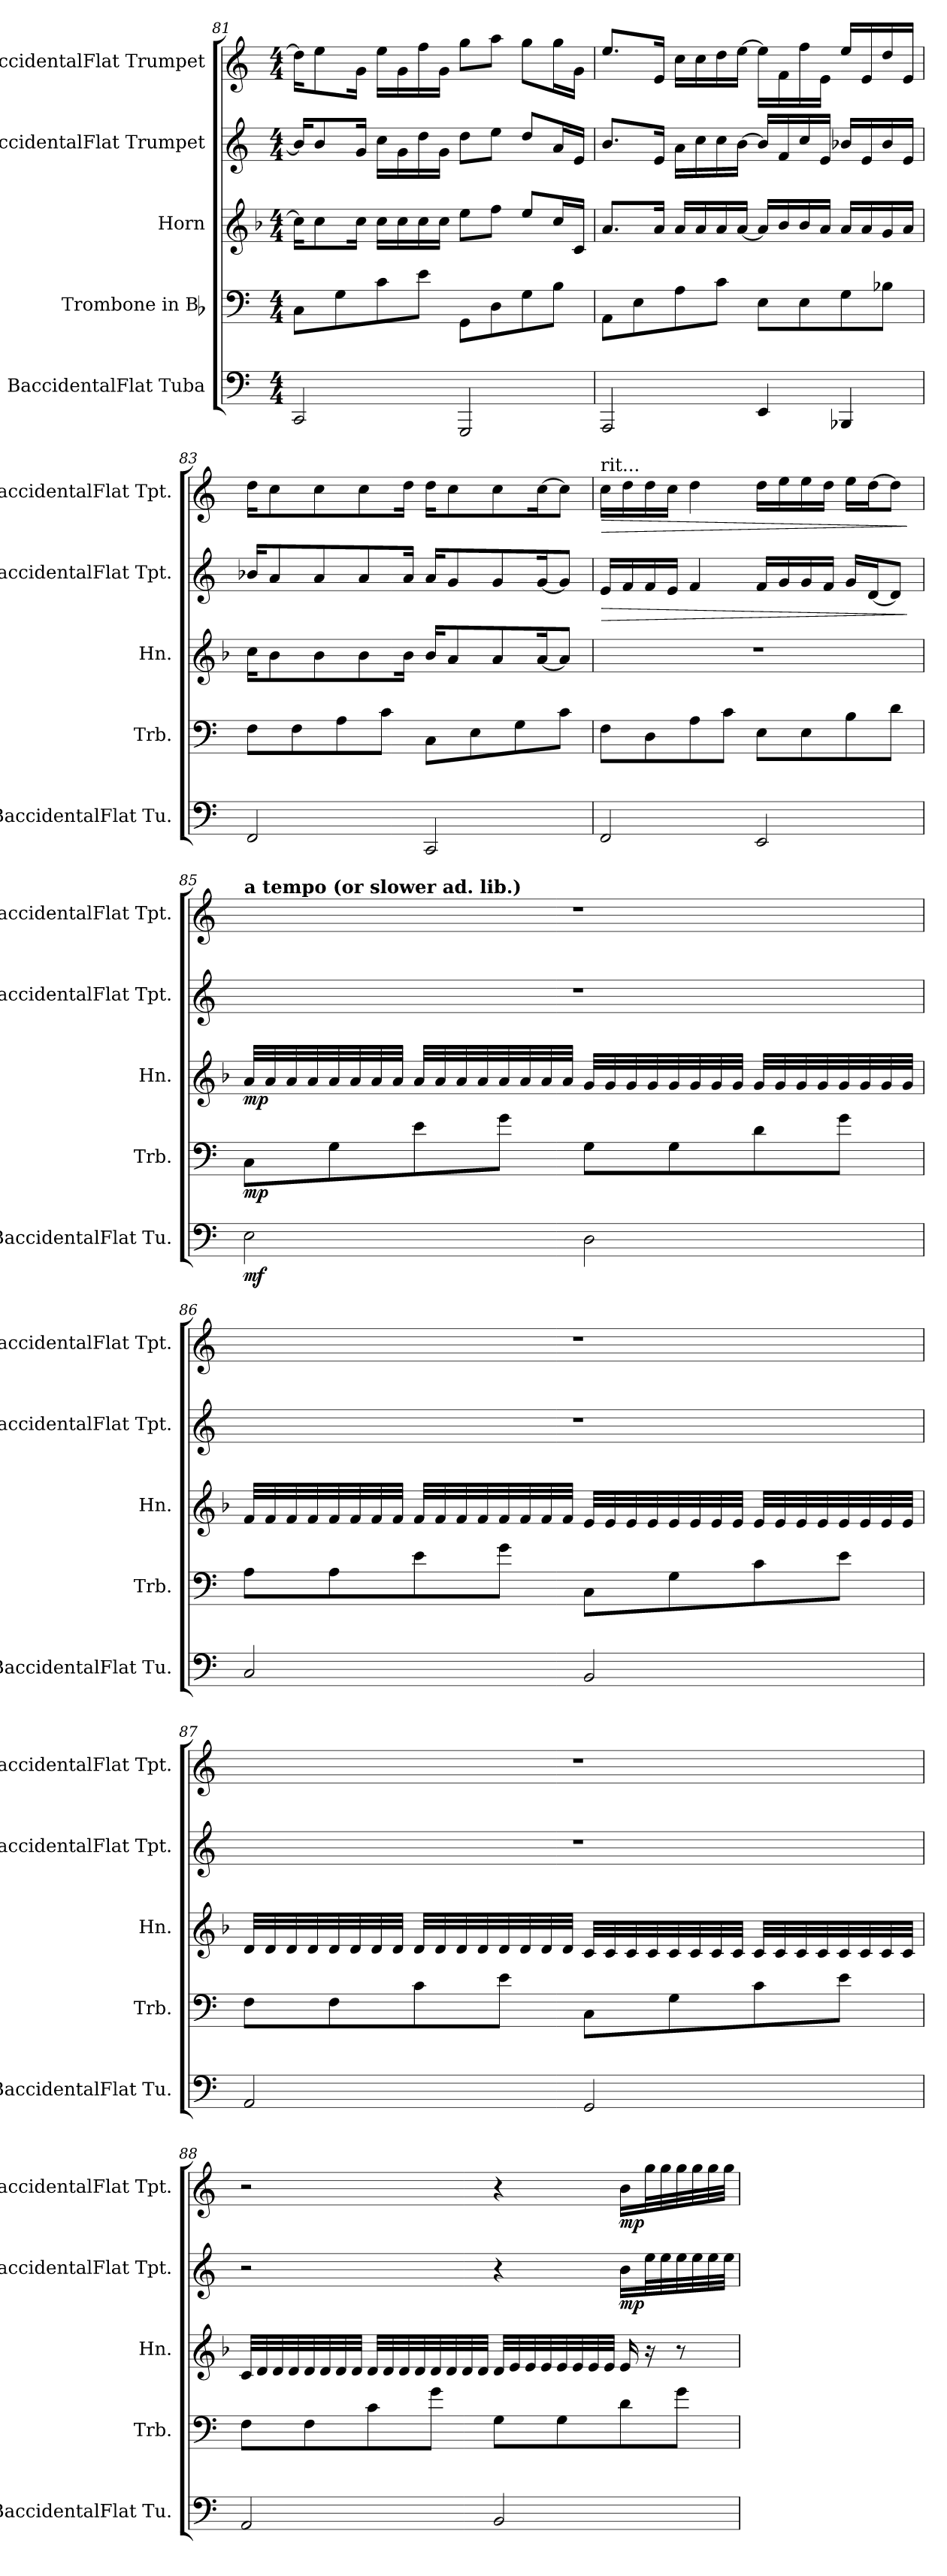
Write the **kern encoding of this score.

**kern	**dynam	**kern	**dynam	**kern	**dynam	**kern	**dynam	**kern	**dynam
*part5	*part5	*part4	*part4	*part3	*part3	*part2	*part2	*part1	*part1
*staff5	*staff5	*staff4	*staff4	*staff3	*staff3	*staff2	*staff2	*staff1	*staff1
*I"BaccidentalFlat Tuba	*	*I"Trombone in Bb	*	*I"Horn	*	*I"BaccidentalFlat Trumpet	*	*I"BaccidentalFlat Trumpet	*
*I'BaccidentalFlat Tu.	*	*I'Trb.	*	*I'Hn.	*	*I'BaccidentalFlat Tpt.	*	*I'BaccidentalFlat Tpt.	*
*clefF4	*	*clefF4	*	*clefG2	*	*clefG2	*	*clefG2	*
*ITrd1c2	*	*ITrd1c2	*	*ITrd4c7	*	*ITrd1c2	*	*ITrd1c2	*
*k[b-e-]	*	*k[b-e-]	*	*k[b-e-]	*	*k[b-e-]	*	*k[b-e-]	*
*M4/4	*	*M4/4	*	*M4/4	*	*M4/4	*	*M4/4	*
=81	=81	=81	=81	=81	=81	=81	=81	=81	=81
2BBB-/	.	8BB-\L	.	16f\KL]	.	16a/KL]	.	16cc\KL]	.
.	.	.	.	8f\	.	8a/	.	8dd\	.
.	.	8F\	.	.	.	.	.	.	.
.	.	.	.	16f\Jk	.	16f/Jk	.	16f\Jk	.
.	.	8B-\	.	16f\LL	.	16b-\LL	.	16dd\LL	.
.	.	.	.	16f\	.	16f\	.	16f\	.
.	.	8d\J	.	16f\	.	16cc\	.	16ee-\	.
.	.	.	.	16f\JJ	.	16f\JJ	.	16f\JJ	.
2FFF/	.	8FF\L	.	8a\L	.	8cc\L	.	8ff\L	.
.	.	8C\	.	8b-\J	.	8dd\J	.	8gg\J	.
.	.	8F\	.	8a/L	.	8cc/L	.	8ff\L	.
.	.	8A\J	.	16f/L	.	16g/L	.	16ff\L	.
.	.	.	.	16F/JJ	.	16d/JJ	.	16f\JJ	.
=82	=82	=82	=82	=82	=82	=82	=82	=82	=82
2GGG/	.	8GG\L	.	8.d/L	.	8.a/L	.	8.dd/L	.
.	.	8D\	.	.	.	.	.	.	.
.	.	.	.	16d/Jk	.	16d/Jk	.	16d/Jk	.
.	.	8G\	.	16d/LL	.	16g\LL	.	16b-\LL	.
.	.	.	.	16d/	.	16b-\	.	16b-\	.
.	.	8B-\J	.	16d/	.	16b-\	.	16cc\	.
.	.	.	.	[16d/JJ	.	[16a\JJ	.	[16dd\JJ	.
4DD/	.	8D\L	.	16d/LL]	.	16a/LL]	.	16dd\LL]	.
.	.	.	.	16e-/	.	16e-/	.	16e-\	.
.	.	8D\	.	16e-/	.	16b-/	.	16ee-\	.
.	.	.	.	16d/JJ	.	16d/JJ	.	16d\JJ	.
4AAA-X/	.	8F\	.	16d/LL	.	16a-X/LL	.	16dd/LL	.
.	.	.	.	16d/	.	16d/	.	16d/	.
.	.	8A-X\J	.	16c/	.	16a-/	.	16cc/	.
.	.	.	.	16d/JJ	.	16d/JJ	.	16d/JJ	.
!!LO:LB:g=z
=83	=83	=83	=83	=83	=83	=83	=83	=83	=83
2EE-/	.	8E-\L	.	16f\KL	.	16a-X/KL	.	16cc\KL	.
.	.	.	.	8e-\	.	8g/	.	8b-\	.
.	.	8E-\	.	.	.	.	.	.	.
.	.	.	.	8e-\	.	8g/	.	8b-\	.
.	.	8G\	.	.	.	.	.	.	.
.	.	.	.	8e-\	.	8g/	.	8b-\	.
.	.	8B-\J	.	.	.	.	.	.	.
.	.	.	.	16e-\Jk	.	16g/Jk	.	16cc\Jk	.
2BBB-/	.	8BB-\L	.	16e-/KL	.	16g/KL	.	16cc\KL	.
.	.	.	.	8d/	.	8f/	.	8b-\	.
.	.	8D\	.	.	.	.	.	.	.
.	.	.	.	8d/	.	8f/	.	8b-\	.
.	.	8F\	.	.	.	.	.	.	.
.	.	.	.	[16d/K	.	[16f/K	.	[16b-\K	.
.	.	8B-\J	.	8d/J]	.	8f/J]	.	8b-\J]	.
=84	=84	=84	=84	=84	=84	=84	=84	=84	=84
!	!	!	!	!	!	!	!	!LO:TX:a:t=rit...	!
!	!	!	!	!	!	!	!LO:HP:b	!	!LO:HP:b
2EE-/	.	8E-\L	.	1r	.	16d/LL	>	16b-\LL	>
.	.	.	.	.	.	16e-/	.	16cc\	.
.	.	8C\	.	.	.	16e-/	.	16cc\	.
.	.	.	.	.	.	16d/JJ	.	16b-\JJ	.
.	.	8G\	.	.	.	4e-/	.	4cc\	.
.	.	8B-\J	.	.	.	.	.	.	.
2DD/	.	8D\L	.	.	.	16e-/LL	.	16cc\LL	.
.	.	.	.	.	.	16f/	.	16dd\	.
.	.	8D\	.	.	.	16f/	.	16dd\	.
.	.	.	.	.	.	16e-/JJ	.	16cc\JJ	.
.	.	8A\	.	.	.	16f/LL	.	16dd\LL	.
.	.	.	.	.	.	[16c/J	.	[16cc\J	.
.	.	8c\J	.	.	.	8c/J]	.	8cc\J]	.
.	.	.	.	.	.	.	]	.	]
!!LO:PB:g=z
=85	=85	=85	=85	=85	=85	=85	=85	=85	=85
!	!	!	!	!	!	!	!	!LO:TX:a:B:t=a tempo (or slower ad. lib.)	!
!	!LO:DY:b	!	!LO:DY:b	!	!LO:DY:b	!	!	!	!
2D\	mf	8BB-\L	mp	32d/LLL	mp	1r	.	1r	.
.	.	.	.	32d/	.	.	.	.	.
.	.	.	.	32d/	.	.	.	.	.
.	.	.	.	32d/	.	.	.	.	.
.	.	8F\	.	32d/	.	.	.	.	.
.	.	.	.	32d/	.	.	.	.	.
.	.	.	.	32d/	.	.	.	.	.
.	.	.	.	32d/JJJ	.	.	.	.	.
.	.	8d\	.	32d/LLL	.	.	.	.	.
.	.	.	.	32d/	.	.	.	.	.
.	.	.	.	32d/	.	.	.	.	.
.	.	.	.	32d/	.	.	.	.	.
.	.	8f\J	.	32d/	.	.	.	.	.
.	.	.	.	32d/	.	.	.	.	.
.	.	.	.	32d/	.	.	.	.	.
.	.	.	.	32d/JJJ	.	.	.	.	.
2C\	.	8F\L	.	32c/LLL	.	.	.	.	.
.	.	.	.	32c/	.	.	.	.	.
.	.	.	.	32c/	.	.	.	.	.
.	.	.	.	32c/	.	.	.	.	.
.	.	8F\	.	32c/	.	.	.	.	.
.	.	.	.	32c/	.	.	.	.	.
.	.	.	.	32c/	.	.	.	.	.
.	.	.	.	32c/JJJ	.	.	.	.	.
.	.	8c\	.	32c/LLL	.	.	.	.	.
.	.	.	.	32c/	.	.	.	.	.
.	.	.	.	32c/	.	.	.	.	.
.	.	.	.	32c/	.	.	.	.	.
.	.	8f\J	.	32c/	.	.	.	.	.
.	.	.	.	32c/	.	.	.	.	.
.	.	.	.	32c/	.	.	.	.	.
.	.	.	.	32c/JJJ	.	.	.	.	.
!!LO:LB:g=z
=86	=86	=86	=86	=86	=86	=86	=86	=86	=86
2BB-/	.	8G\L	.	32B-/LLL	.	1r	.	1r	.
.	.	.	.	32B-/	.	.	.	.	.
.	.	.	.	32B-/	.	.	.	.	.
.	.	.	.	32B-/	.	.	.	.	.
.	.	8G\	.	32B-/	.	.	.	.	.
.	.	.	.	32B-/	.	.	.	.	.
.	.	.	.	32B-/	.	.	.	.	.
.	.	.	.	32B-/JJJ	.	.	.	.	.
.	.	8d\	.	32B-/LLL	.	.	.	.	.
.	.	.	.	32B-/	.	.	.	.	.
.	.	.	.	32B-/	.	.	.	.	.
.	.	.	.	32B-/	.	.	.	.	.
.	.	8f\J	.	32B-/	.	.	.	.	.
.	.	.	.	32B-/	.	.	.	.	.
.	.	.	.	32B-/	.	.	.	.	.
.	.	.	.	32B-/JJJ	.	.	.	.	.
2AA/	.	8BB-\L	.	32A/LLL	.	.	.	.	.
.	.	.	.	32A/	.	.	.	.	.
.	.	.	.	32A/	.	.	.	.	.
.	.	.	.	32A/	.	.	.	.	.
.	.	8F\	.	32A/	.	.	.	.	.
.	.	.	.	32A/	.	.	.	.	.
.	.	.	.	32A/	.	.	.	.	.
.	.	.	.	32A/JJJ	.	.	.	.	.
.	.	8B-\	.	32A/LLL	.	.	.	.	.
.	.	.	.	32A/	.	.	.	.	.
.	.	.	.	32A/	.	.	.	.	.
.	.	.	.	32A/	.	.	.	.	.
.	.	8d\J	.	32A/	.	.	.	.	.
.	.	.	.	32A/	.	.	.	.	.
.	.	.	.	32A/	.	.	.	.	.
.	.	.	.	32A/JJJ	.	.	.	.	.
!!LO:PB:g=z
=87	=87	=87	=87	=87	=87	=87	=87	=87	=87
2GG/	.	8E-\L	.	32G/LLL	.	1r	.	1r	.
.	.	.	.	32G/	.	.	.	.	.
.	.	.	.	32G/	.	.	.	.	.
.	.	.	.	32G/	.	.	.	.	.
.	.	8E-\	.	32G/	.	.	.	.	.
.	.	.	.	32G/	.	.	.	.	.
.	.	.	.	32G/	.	.	.	.	.
.	.	.	.	32G/JJJ	.	.	.	.	.
.	.	8B-\	.	32G/LLL	.	.	.	.	.
.	.	.	.	32G/	.	.	.	.	.
.	.	.	.	32G/	.	.	.	.	.
.	.	.	.	32G/	.	.	.	.	.
.	.	8d\J	.	32G/	.	.	.	.	.
.	.	.	.	32G/	.	.	.	.	.
.	.	.	.	32G/	.	.	.	.	.
.	.	.	.	32G/JJJ	.	.	.	.	.
2FF/	.	8BB-\L	.	32F/LLL	.	.	.	.	.
.	.	.	.	32F/	.	.	.	.	.
.	.	.	.	32F/	.	.	.	.	.
.	.	.	.	32F/	.	.	.	.	.
.	.	8F\	.	32F/	.	.	.	.	.
.	.	.	.	32F/	.	.	.	.	.
.	.	.	.	32F/	.	.	.	.	.
.	.	.	.	32F/JJJ	.	.	.	.	.
.	.	8B-\	.	32F/LLL	.	.	.	.	.
.	.	.	.	32F/	.	.	.	.	.
.	.	.	.	32F/	.	.	.	.	.
.	.	.	.	32F/	.	.	.	.	.
.	.	8d\J	.	32F/	.	.	.	.	.
.	.	.	.	32F/	.	.	.	.	.
.	.	.	.	32F/	.	.	.	.	.
.	.	.	.	32F/JJJ	.	.	.	.	.
!!LO:LB:g=z
=88	=88	=88	=88	=88	=88	=88	=88	=88	=88
2GG/	.	8E-\L	.	32F/LLL	.	2r	.	2r	.
.	.	.	.	32G/	.	.	.	.	.
.	.	.	.	32G/	.	.	.	.	.
.	.	.	.	32G/	.	.	.	.	.
.	.	8E-\	.	32G/	.	.	.	.	.
.	.	.	.	32G/	.	.	.	.	.
.	.	.	.	32G/	.	.	.	.	.
.	.	.	.	32G/JJJ	.	.	.	.	.
.	.	8B-\	.	32G/LLL	.	.	.	.	.
.	.	.	.	32G/	.	.	.	.	.
.	.	.	.	32G/	.	.	.	.	.
.	.	.	.	32G/	.	.	.	.	.
.	.	8f\J	.	32G/	.	.	.	.	.
.	.	.	.	32G/	.	.	.	.	.
.	.	.	.	32G/	.	.	.	.	.
.	.	.	.	32G/JJJ	.	.	.	.	.
2AA/	.	8F\L	.	32G/LLL	.	4r	.	4r	.
.	.	.	.	32A/	.	.	.	.	.
.	.	.	.	32A/	.	.	.	.	.
.	.	.	.	32A/	.	.	.	.	.
.	.	8F\	.	32A/	.	.	.	.	.
.	.	.	.	32A/	.	.	.	.	.
.	.	.	.	32A/	.	.	.	.	.
.	.	.	.	32A/JJJ	.	.	.	.	.
!	!	!	!	!	!	!	!LO:DY:b	!	!LO:DY:b
.	.	8c\	.	16A/	.	16a\LL	mp	16a\LL	mp
.	.	.	.	16r	.	32dd\L	.	32ff\L	.
.	.	.	.	.	.	32dd\	.	32ff\	.
.	.	8f\J	.	8r	.	32dd\	.	32ff\	.
.	.	.	.	.	.	32dd\	.	32ff\	.
.	.	.	.	.	.	32dd\	.	32ff\	.
.	.	.	.	.	.	32dd\JJJ	.	32ff\JJJ	.
=	=	=	=	=	=	=	=	=	=
*-	*-	*-	*-	*-	*-	*-	*-	*-	*-
